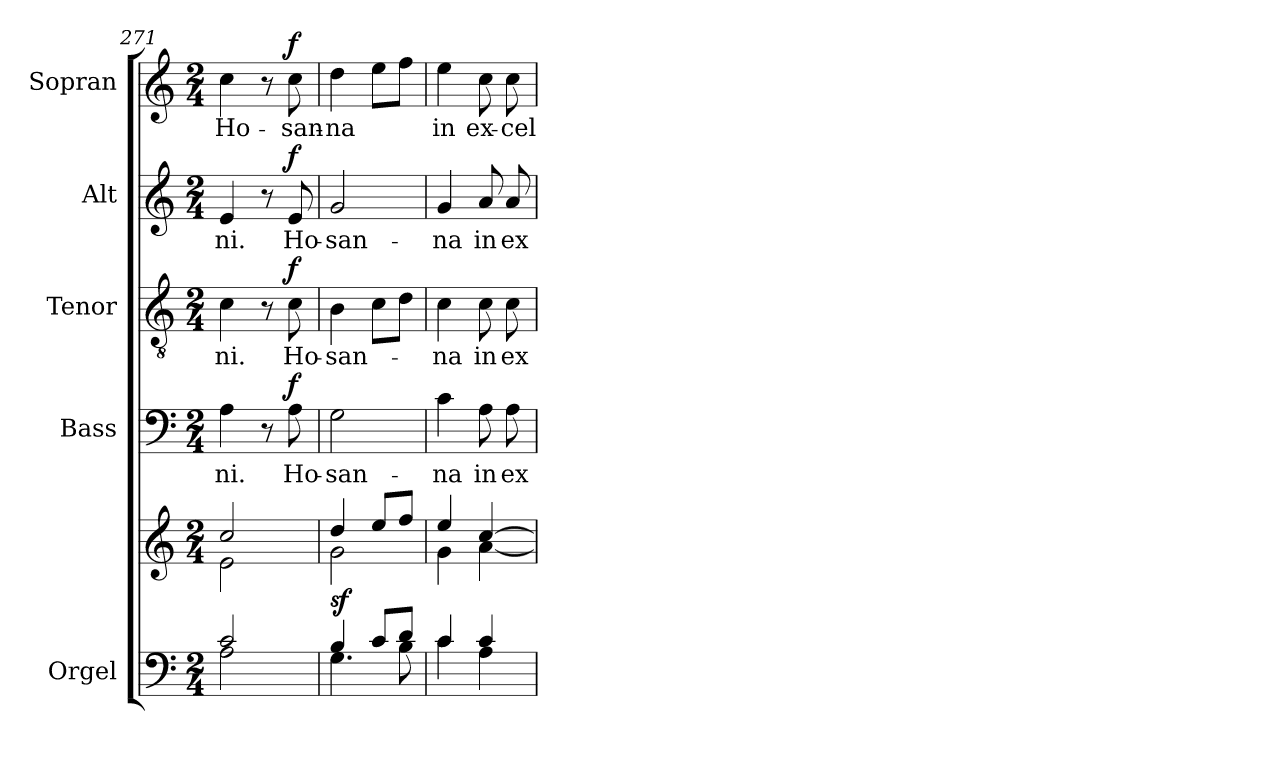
**kern	**kern	**dynam	**kern	**text	**dynam	**kern	**text	**dynam	**kern	**text	**dynam	**kern	**text	**dynam
*part5	*part5	*part5	*part4	*part4	*part4	*part3	*part3	*part3	*part2	*part2	*part2	*part1	*part1	*part1
*staff6	*staff5	*staff5/6	*staff4	*staff4	*staff4	*staff3	*staff3	*staff3	*staff2	*staff2	*staff2	*staff1	*staff1	*staff1
*I"Orgel	*	*	*I"Bass	*	*	*I"Tenor	*	*	*I"Alt	*	*	*I"Sopran	*	*
*I'Org.	*	*	*I'B.	*	*	*I'T.	*	*	*I'A.	*	*	*I'S.	*	*
*clefF4	*clefG2	*	*clefF4	*	*	*clefGv2	*	*	*clefG2	*	*	*clefG2	*	*
*k[]	*k[]	*	*k[]	*	*	*k[]	*	*	*k[]	*	*	*k[]	*	*
*C:	*C:	*	*C:	*	*	*C:	*	*	*C:	*	*	*C:	*	*
*M2/4	*M2/4	*	*M2/4	*	*	*M2/4	*	*	*M2/4	*	*	*M2/4	*	*
=271	=271	=271	=271	=271	=271	=271	=271	=271	=271	=271	=271	=271	=271	=271
*^	*^	*	*	*	*	*	*	*	*	*	*	*	*	*
!	!	!	!	!	!	!LO:LY:b	!	!	!LO:LY:b	!	!	!LO:LY:b	!	!	!LO:LY:b	!
2c/	2A\	2cc/	2e\	.	4A\	-ni.	.	4c\	-ni.	.	4e/	-ni.	.	4cc\	Ho-	.
.	.	.	.	.	8r	.	.	8r	.	.	8r	.	.	8r	.	.
!	!	!	!	!	!	!LO:LY:b	!LO:DY:a	!	!LO:LY:b	!LO:DY:a	!	!LO:LY:b	!LO:DY:a	!	!LO:LY:b	!LO:DY:a
.	.	.	.	.	8A\	Ho-	f	8c\	Ho-	f	8e/	Ho-	f	8cc\	-san-	f
=272	=272	=272	=272	=272	=272	=272	=272	=272	=272	=272	=272	=272	=272	=272	=272	=272
!	!	!	!	!LO:DY:b	!	!LO:LY:b	!	!	!LO:LY:b	!	!	!LO:LY:b	!	!	!LO:LY:b	!
4B/	4.G\	4dd/	2g\	sf	2G\	-san-	.	4B\	-san-	.	2g/	-san-	.	4dd\	-na	.
8c/L	.	8ee/L	.	.	.	.	.	8c\L	.	.	.	.	.	8ee\L	.	.
8d/J	8B\	8ff/J	.	.	.	.	.	8d\J	.	.	.	.	.	8ff\J	.	.
=273	=273	=273	=273	=273	=273	=273	=273	=273	=273	=273	=273	=273	=273	=273	=273	=273
!	!	!	!	!	!	!LO:LY:b	!	!	!LO:LY:b	!	!	!LO:LY:b	!	!	!LO:LY:b	!
4c/	4c\	4ee/	4g\	.	4c\	-na	.	4c\	-na	.	4g/	-na	.	4ee\	in	.
!	!	!	!	!	!	!LO:LY:b	!	!	!LO:LY:b	!	!	!LO:LY:b	!	!	!LO:LY:b	!
4c/	4A\	[>4cc/	[<4a\	.	8A\	in	.	8c\	in	.	8a/	in	.	8cc\	ex-	.
!	!	!	!	!	!	!LO:LY:b	!	!	!LO:LY:b	!	!	!LO:LY:b	!	!	!LO:LY:b	!
.	.	.	.	.	8A\	ex-	.	8c\	ex-	.	8a/	ex-	.	8cc\	-cel-	.
*v	*v	*	*	*	*	*	*	*	*	*	*	*	*	*	*	*
*	*v	*v	*	*	*	*	*	*	*	*	*	*	*	*	*
=	=	=	=	=	=	=	=	=	=	=	=	=	=	=
*-	*-	*-	*-	*-	*-	*-	*-	*-	*-	*-	*-	*-	*-	*-
